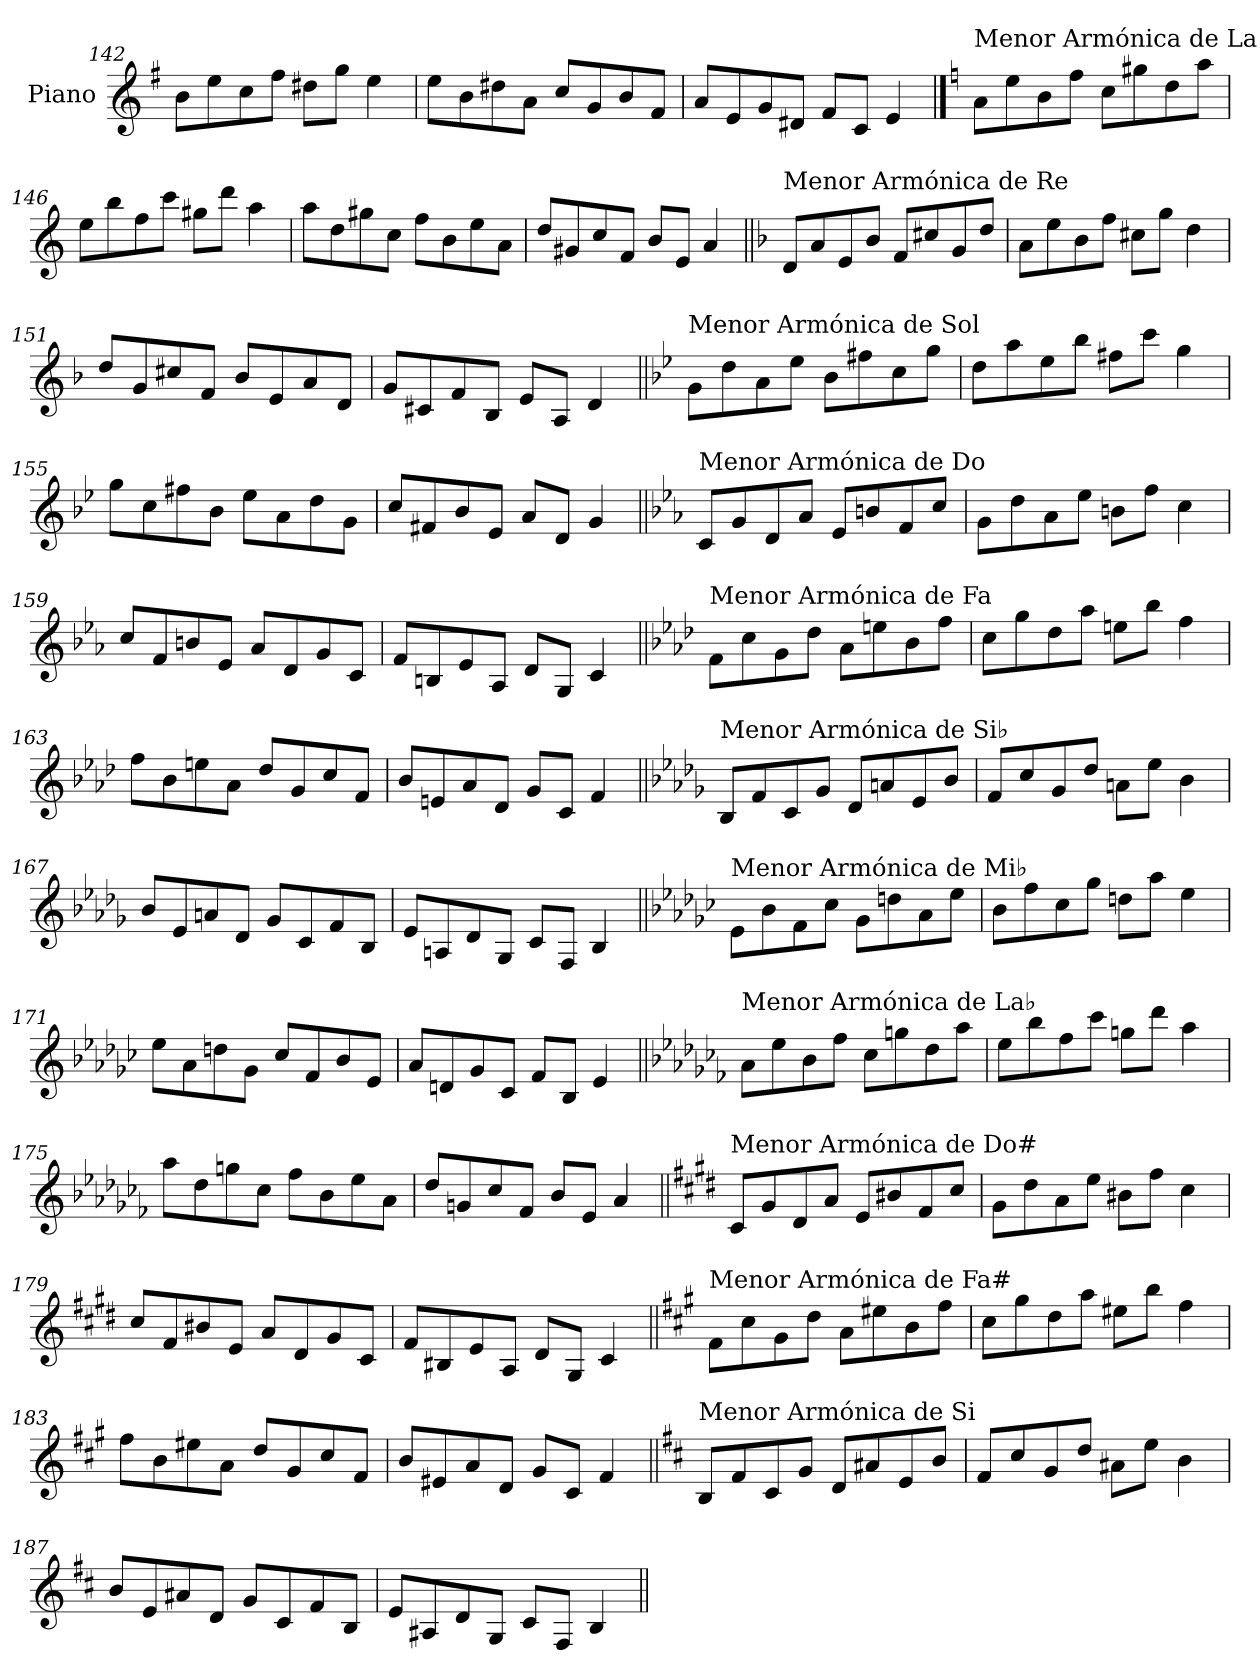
**kern
*part1
*staff1
*I"Piano
*I'Pno.
*clefG2
*k[f#]
=142
8b\L
8ee\
8cc\
8ff#\J
8dd#X\L
8gg\J
4ee\
=143
8ee\L
8b\
8dd#X\
8a\J
8cc/L
8g/
8b/
8f#/J
=144
8a/L
8e/
8g/
8d#X/J
8f#/L
8c/J
4e/
!!LO:PB:g=z
==145
*k[]
!LO:TX:a:t=Menor Armónica de La
8a\L
8ee\
8b\
8ff\J
8cc\L
8gg#X\
8dd\
8aa\J
=146
8ee\L
8bb\
8ff\
8ccc\J
8gg#X\L
8ddd\J
4aa\
=147
8aa\L
8dd\
8gg#X\
8cc\J
8ff\L
8b\
8ee\
8a\J
=148
8dd/L
8g#X/
8cc/
8f/J
8b/L
8e/J
4a/
!!LO:LB:g=z
=149||
*k[b-]
!LO:TX:a:t=Menor Armónica de Re
8d/L
8a/
8e/
8b-/J
8f/L
8cc#X/
8g/
8dd/J
=150
8a\L
8ee\
8b-\
8ff\J
8cc#X\L
8gg\J
4dd\
=151
8dd/L
8g/
8cc#X/
8f/J
8b-/L
8e/
8a/
8d/J
=152
8g/L
8c#X/
8f/
8B-/J
8e/L
8A/J
4d/
!!LO:LB:g=z
=153||
*k[b-e-]
!LO:TX:a:t=Menor Armónica de Sol
8g\L
8dd\
8a\
8ee-\J
8b-\L
8ff#X\
8cc\
8gg\J
=154
8dd\L
8aa\
8ee-\
8bb-\J
8ff#X\L
8ccc\J
4gg\
=155
8gg\L
8cc\
8ff#X\
8b-\J
8ee-\L
8a\
8dd\
8g\J
=156
8cc/L
8f#X/
8b-/
8e-/J
8a/L
8d/J
4g/
!!LO:LB:g=z
=157||
*k[b-e-a-]
!LO:TX:a:t=Menor Armónica de Do
8c/L
8g/
8d/
8a-/J
8e-/L
8bn/
8f/
8cc/J
=158
8g\L
8dd\
8a-\
8ee-\J
8bn\L
8ff\J
4cc\
=159
8cc/L
8f/
8bn/
8e-/J
8a-/L
8d/
8g/
8c/J
=160
8f/L
8Bn/
8e-/
8A-/J
8d/L
8G/J
4c/
!!LO:LB:g=z
=161||
*k[b-e-a-d-]
!LO:TX:a:t=Menor Armónica de Fa
8f\L
8cc\
8g\
8dd-\J
8a-\L
8een\
8b-\
8ff\J
=162
8cc\L
8gg\
8dd-\
8aa-\J
8een\L
8bb-\J
4ff\
=163
8ff\L
8b-\
8een\
8a-\J
8dd-/L
8g/
8cc/
8f/J
=164
8b-/L
8en/
8a-/
8d-/J
8g/L
8c/J
4f/
!!LO:LB:g=z
=165||
*k[b-e-a-d-g-]
!LO:TX:a:t=Menor Armónica de Si♭
8B-/L
8f/
8c/
8g-/J
8d-/L
8an/
8e-/
8b-/J
=166
8f/L
8cc/
8g-/
8dd-/J
8an\L
8ee-\J
4b-\
=167
8b-/L
8e-/
8an/
8d-/J
8g-/L
8c/
8f/
8B-/J
=168
8e-/L
8An/
8d-/
8G-/J
8c/L
8F/J
4B-/
!!LO:LB:g=z
=169||
*k[b-e-a-d-g-c-]
!LO:TX:a:t=Menor Armónica de Mi♭
8e-\L
8b-\
8f\
8cc-\J
8g-\L
8ddn\
8a-\
8ee-\J
=170
8b-\L
8ff\
8cc-\
8gg-\J
8ddn\L
8aa-\J
4ee-\
=171
8ee-\L
8a-\
8ddn\
8g-\J
8cc-/L
8f/
8b-/
8e-/J
=172
8a-/L
8dn/
8g-/
8c-/J
8f/L
8B-/J
4e-/
!!LO:LB:g=z
=173||
*k[b-e-a-d-g-c-f-]
!LO:TX:a:t=Menor Armónica de La♭
8a-\L
8ee-\
8b-\
8ff-\J
8cc-\L
8ggn\
8dd-\
8aa-\J
=174
8ee-\L
8bb-\
8ff-\
8ccc-\J
8ggn\L
8ddd-\J
4aa-\
=175
8aa-\L
8dd-\
8ggn\
8cc-\J
8ff-\L
8b-\
8ee-\
8a-\J
=176
8dd-/L
8gn/
8cc-/
8f-/J
8b-/L
8e-/J
4a-/
!!LO:LB:g=z
=177||
*k[f#c#g#d#]
!LO:TX:a:t=Menor Armónica de Do#
8c#/L
8g#/
8d#/
8a/J
8e/L
8b#X/
8f#/
8cc#/J
=178
8g#\L
8dd#\
8a\
8ee\J
8b#X\L
8ff#\J
4cc#\
=179
8cc#/L
8f#/
8b#X/
8e/J
8a/L
8d#/
8g#/
8c#/J
=180
8f#/L
8B#X/
8e/
8A/J
8d#/L
8G#/J
4c#/
!!LO:LB:g=z
=181||
*k[f#c#g#]
!LO:TX:a:t=Menor Armónica de Fa#
8f#\L
8cc#\
8g#\
8dd\J
8a\L
8ee#X\
8b\
8ff#\J
=182
8cc#\L
8gg#\
8dd\
8aa\J
8ee#X\L
8bb\J
4ff#\
=183
8ff#\L
8b\
8ee#X\
8a\J
8dd/L
8g#/
8cc#/
8f#/J
=184
8b/L
8e#X/
8a/
8d/J
8g#/L
8c#/J
4f#/
!!LO:LB:g=z
=185||
*k[f#c#]
!LO:TX:a:t=Menor Armónica de Si
8B/L
8f#/
8c#/
8g/J
8d/L
8a#X/
8e/
8b/J
=186
8f#/L
8cc#/
8g/
8dd/J
8a#X\L
8ee\J
4b\
=187
8b/L
8e/
8a#X/
8d/J
8g/L
8c#/
8f#/
8B/J
=188
8e/L
8A#X/
8d/
8G/J
8c#/L
8F#/J
4B/
=||
*-
